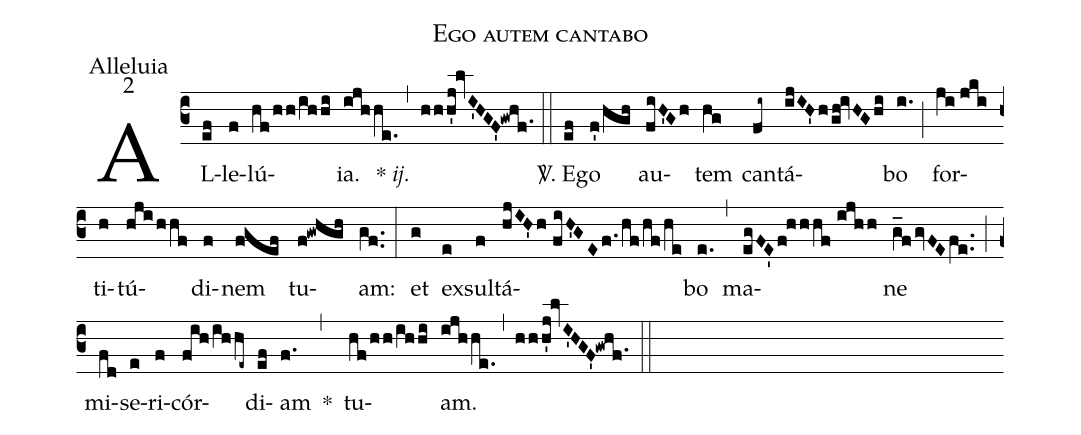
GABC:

name: Ego autem cantabo;
office-part: Alleluia;
mode: 2;
%%
(c3) AL(ef)le(f)lú(hf/hh/ihhi)ia.(ijhhe.) {*} <i>ij.</i>(,) (hhh'j!lvI'HGF'!gwhf.1) (::)
<sp>V/</sp>. E(ef)go(f'/hgh) au(fiH'Gh)tem(hg) can(fi~)tá(ijIH'/h/gh!ivHG/hi)bo(i.) (;) for(ji//jki)ti(h)tú(hji/hhf)di(f)nem(fgef) tu(f!gwhgh)am:(gf..) (:)
et(g) ex(e)sul(f)tá(hjIH'/h//fiH'GE/f./hf/hf/he)bo(e.) (,) ma(egFE'/f!hhhf//ijhh)ne(g_f/gvFE/fe..) (;) mi(fd)se(e)ri(f)cór(fih/ihhe~)di(ef)am(f.) *(,) tu(hf/hh/ihhi)am.(ijhhe.) (,) (hhh'j!lvI'HGF'!gwhf.1) (::)
